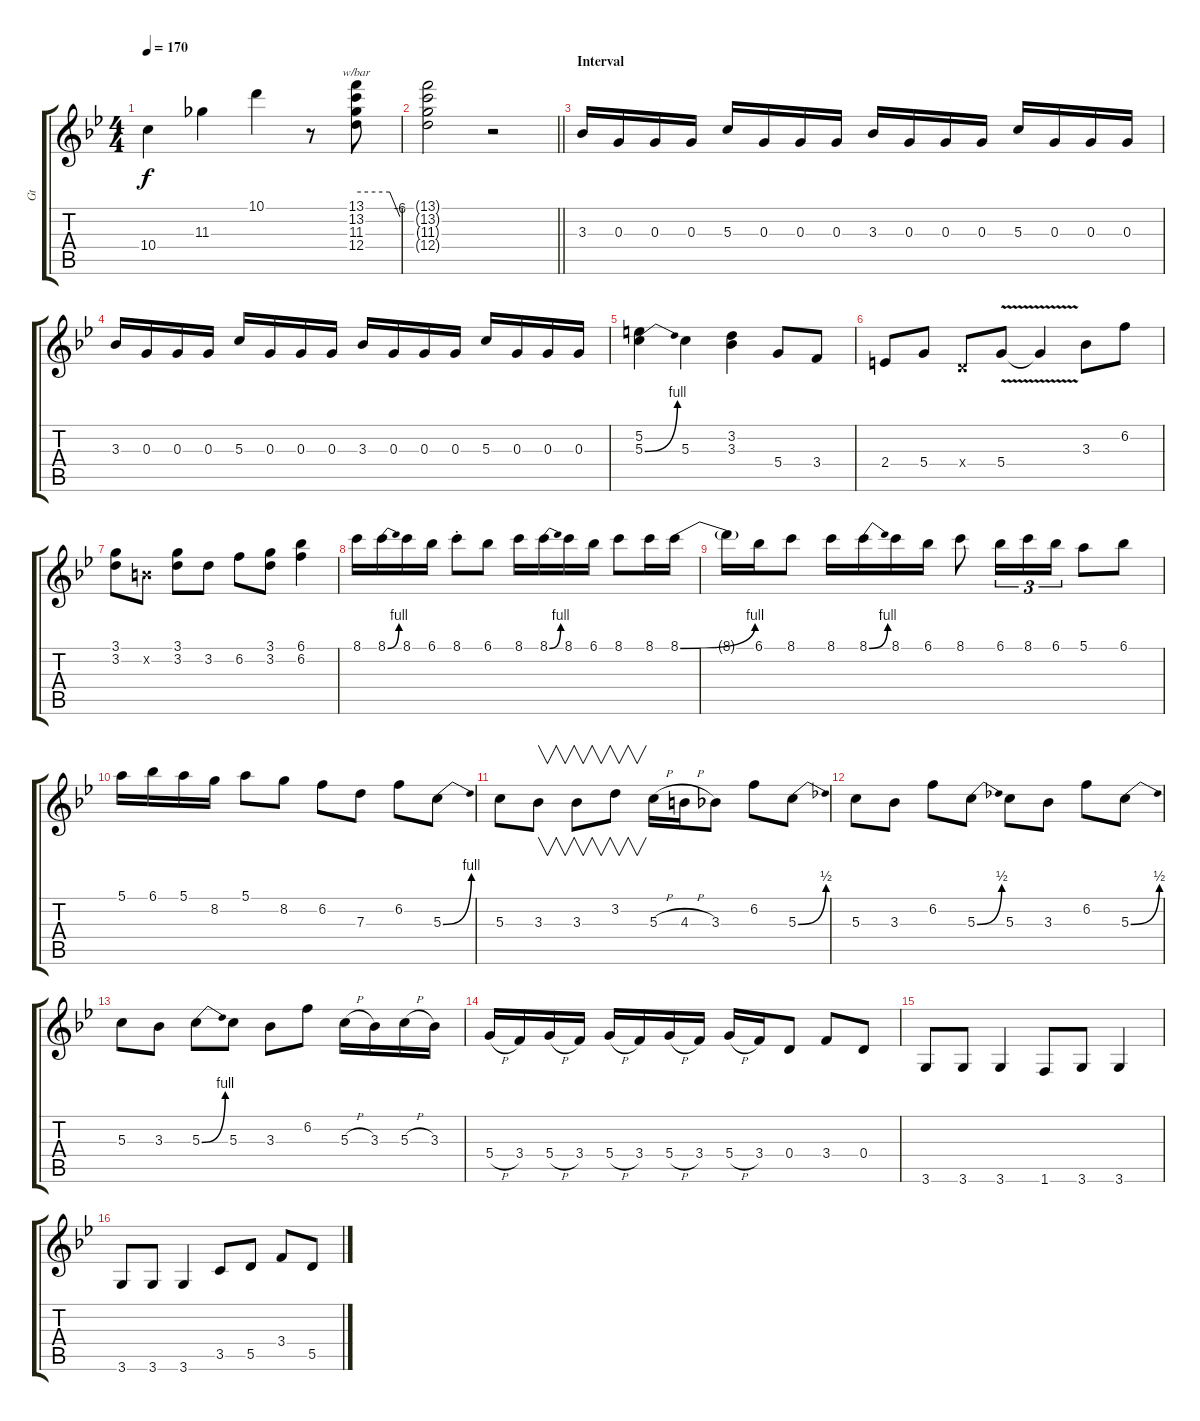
\track ("Gt" "Gt") {instrument distortionguitar}
\staff {score tabs}
\tuning (E4 B3 G3 D3 A2 E2) {hide}
\ts (4 4)
\tempo 170
\clef g2
\ks bb
10.4.4{dy f} 11.3.4 10.1.4 r.8 (13.1 13.2 11.3 12.4).8{tbe (custom default 0 0 46 0 60 -24)} |
\barLineRight lightlight
(13.1{t} 13.2{t} 11.3{t} 12.4{t}).2 r.2 |
\section ("" "Interval")
3.3.16{volume 11} 0.3.16 0.3.16 0.3.16 5.3.16 0.3.16 0.3.16 0.3.16 3.3.16 0.3.16 0.3.16 0.3.16 5.3.16 0.3.16 0.3.16 0.3.16 |
3.3.16 0.3.16 0.3.16 0.3.16 5.3.16 0.3.16 0.3.16 0.3.16 3.3.16 0.3.16 0.3.16 0.3.16 5.3.16 0.3.16 0.3.16 0.3.16 |
(5.2 5.3{be (bend 0 0 60 4)}).4 5.3.4 (3.2 3.3).4 5.4.8 3.4.8 |
2.4.8 5.4.8 0.4{x}.8 5.4{v}.8 5.4{t}.4 3.3.8 6.2.8 |
(3.1 3.2).8 0.2{x}.8 (3.1 3.2).8 3.2.8 6.2.8 (3.1 3.2).8 (6.1 6.2).4 |
8.1.16 8.1{be (bend 0 0 60 4)}.16 8.1.16 6.1.16 8.1{st}.8 6.1.8 8.1.16 8.1{be (bend 0 0 60 4)}.16 8.1.16 6.1.16 8.1.8 8.1.16 8.1{be (bend 0 0 60 4)}.16 |
8.1{t}.16 6.1.16 8.1.8 8.1.16 8.1{be (bend 0 0 60 4)}.16 8.1.16 6.1.16 8.1.8 6.1.16{tu (3 2)} 8.1.16{tu (3 2)} 6.1.16{tu (3 2)} 5.1.8 6.1.8 |
5.1.16 6.1.16 5.1.16 8.2.16 5.1.8 8.2.8 6.2.8 7.3.8 6.2.8 5.3{be (bend 0 0 60 4)}.8 |
5.3.8 3.3.8{v} 3.3.8{v} 3.2.8{v} 5.3{h}.16 4.3{h}.16 3.3.8 6.2.8 5.3{be (bend 0 0 60 2)}.8 |
5.3.8 3.3.8 6.2.8 5.3{be (bend 0 0 60 2)}.8 5.3.8 3.3.8 6.2.8 5.3{be (bend 0 0 60 2)}.8 |
5.3.8 3.3.8 5.3{be (bend 0 0 60 4)}.8 5.3.8 3.3.8 6.2.8 5.3{h}.16 3.3.16 5.3{h}.16 3.3.16 |
5.4{h}.16 3.4.16 5.4{h}.16 3.4.16 5.4{h}.16 3.4.16 5.4{h}.16 3.4.16 5.4{h}.16 3.4.16 0.4.8 3.4.8 0.4.8 |
3.6.8 3.6.8 3.6.4 1.6.8 3.6.8 3.6.4 |
3.6.8 3.6.8 3.6.4 3.5.8 5.5.8 3.4.8 5.5.8
